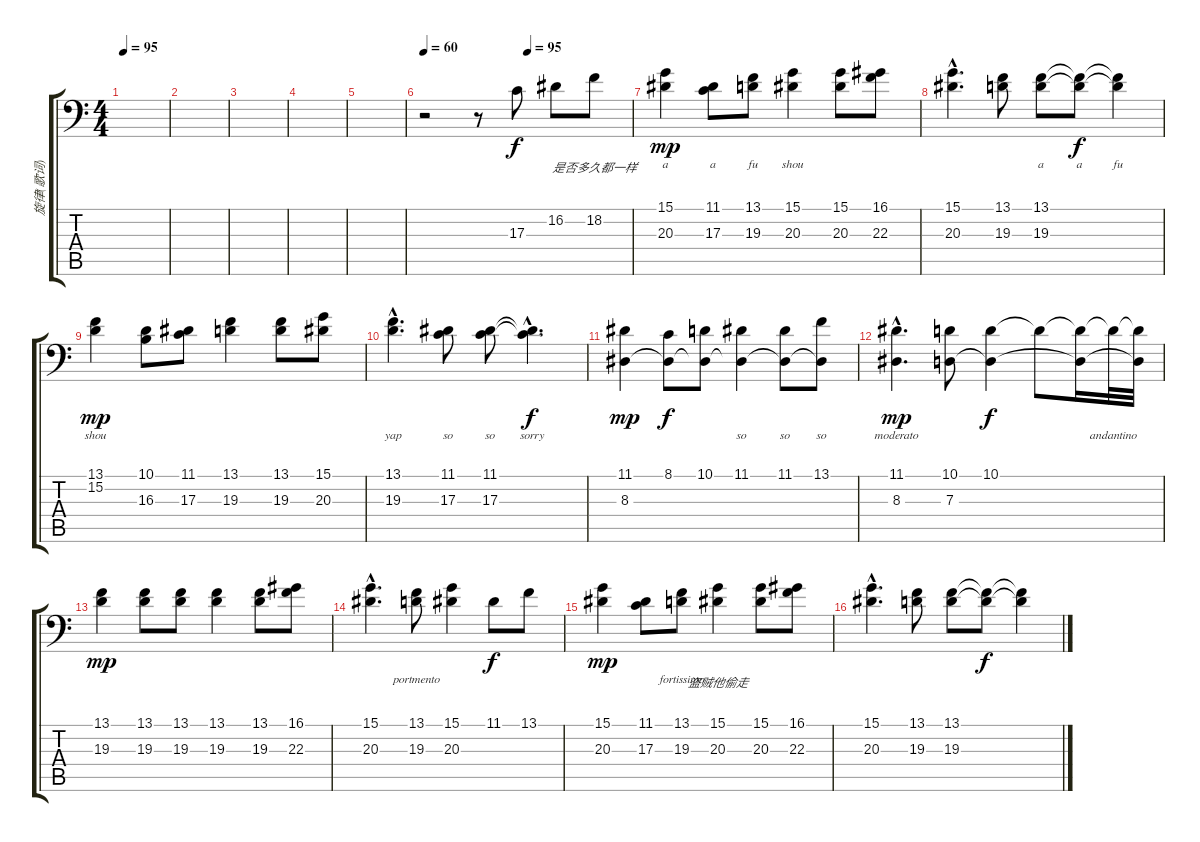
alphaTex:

\track ("旋律(歌词)" "旋律(歌词)") {instrument sopranosax}
\staff {score tabs}
\tuning (E3 B2 G2 D2 A1 E1) {hide}
\ts (4 4)
\tempo 95
\clef f4
\ks c
|
|
|
|
|
\tempo 60
\tempo (95 0.5)
r.2 r.8 17.3.8{lyrics (0 "") lyrics (1 "") lyrics (2 "") lyrics (3 "") lyrics (4 "")} 16.2.8{lyrics (0 "") lyrics (1 "") lyrics (2 "") lyrics (3 "") lyrics (4 "")} 18.2.8{lyrics (0 "是否多久都一样") lyrics (1 "") lyrics (2 "") lyrics (3 "") lyrics (4 "")} |
(15.1 20.3).4{lyrics (0 "a") lyrics (1 "") lyrics (2 "") lyrics (3 "") lyrics (4 "") dy mp} (11.1 17.3).8{lyrics (0 "a") lyrics (1 "") lyrics (2 "") lyrics (3 "") lyrics (4 "")} (13.1 19.3).8{lyrics (0 "fu") lyrics (1 "") lyrics (2 "") lyrics (3 "") lyrics (4 "")} (15.1 20.3).4{lyrics (0 "shou") lyrics (1 "") lyrics (2 "") lyrics (3 "") lyrics (4 "")} (15.1 20.3).8{lyrics (0 "") lyrics (1 "") lyrics (2 "") lyrics (3 "") lyrics (4 "")} (16.1 22.3).8{lyrics (0 "") lyrics (1 "") lyrics (2 "") lyrics (3 "") lyrics (4 "")} |
(15.1{hac} 20.3{hac}).4{d lyrics (0 "") lyrics (1 "") lyrics (2 "") lyrics (3 "") lyrics (4 "")} (13.1 19.3).8{lyrics (0 "") lyrics (1 "") lyrics (2 "") lyrics (3 "") lyrics (4 "")} (13.1 19.3).8{lyrics (0 "a") lyrics (1 "") lyrics (2 "") lyrics (3 "") lyrics (4 "")} (13.1{t} 19.3{t}).8{lyrics (0 "a") lyrics (1 "") lyrics (2 "") lyrics (3 "") lyrics (4 "") dy f} (13.1{t} 19.3{t}).4{lyrics (0 "fu") lyrics (1 "") lyrics (2 "") lyrics (3 "") lyrics (4 "")} |
(13.1 15.2).4{lyrics (0 "shou") lyrics (1 "") lyrics (2 "") lyrics (3 "") lyrics (4 "") dy mp} (10.1 16.3).8{lyrics (0 "") lyrics (1 "") lyrics (2 "") lyrics (3 "") lyrics (4 "")} (11.1 17.3).8{lyrics (0 "") lyrics (1 "") lyrics (2 "") lyrics (3 "") lyrics (4 "")} (13.1 19.3).4{lyrics (0 "") lyrics (1 "") lyrics (2 "") lyrics (3 "") lyrics (4 "")} (13.1 19.3).8{lyrics (0 "") lyrics (1 "") lyrics (2 "") lyrics (3 "") lyrics (4 "")} (15.1 20.3).8{lyrics (0 "") lyrics (1 "") lyrics (2 "") lyrics (3 "") lyrics (4 "")} |
(13.1{hac} 19.3{hac}).4{d lyrics (0 "yap") lyrics (1 "") lyrics (2 "") lyrics (3 "") lyrics (4 "")} (11.1 17.3).8{lyrics (0 "so") lyrics (1 "") lyrics (2 "") lyrics (3 "") lyrics (4 "")} (11.1 17.3).8{lyrics (0 "so") lyrics (1 "") lyrics (2 "") lyrics (3 "") lyrics (4 "")} (11.1{hac t} 17.3{hac t}).4{d lyrics (0 "sorry") lyrics (1 "") lyrics (2 "") lyrics (3 "") lyrics (4 "") dy f} |
(11.1 8.3).4{lyrics (0 "") lyrics (1 "") lyrics (2 "") lyrics (3 "") lyrics (4 "") dy mp} (8.1 8.3{t}).8{lyrics (0 "") lyrics (1 "") lyrics (2 "") lyrics (3 "") lyrics (4 "") dy f} (10.1 8.3{t}).8{lyrics (0 "") lyrics (1 "") lyrics (2 "") lyrics (3 "") lyrics (4 "")} (11.1 8.3{t}).4{lyrics (0 "so") lyrics (1 "") lyrics (2 "") lyrics (3 "") lyrics (4 "")} (11.1 8.3{t}).8{lyrics (0 "so") lyrics (1 "") lyrics (2 "") lyrics (3 "") lyrics (4 "")} (13.1 8.3{t}).8{lyrics (0 "so") lyrics (1 "") lyrics (2 "") lyrics (3 "") lyrics (4 "")} |
(11.1{hac} 8.3{hac}).4{d lyrics (0 "moderato") lyrics (1 "") lyrics (2 "") lyrics (3 "") lyrics (4 "") dy mp} (10.1 7.3).8{lyrics (0 "") lyrics (1 "") lyrics (2 "") lyrics (3 "") lyrics (4 "")} (10.1 7.3{t}).4{lyrics (0 "") lyrics (1 "") lyrics (2 "") lyrics (3 "") lyrics (4 "") dy f} 10.1{t}.8{lyrics (0 "") lyrics (1 "") lyrics (2 "") lyrics (3 "") lyrics (4 "")} (10.1{t} 7.3{t}).16{lyrics (0 "") lyrics (1 "") lyrics (2 "") lyrics (3 "") lyrics (4 "")} 10.1{t}.32{lyrics (0 "andantino") lyrics (1 "") lyrics (2 "") lyrics (3 "") lyrics (4 "")} (10.1{t} 7.3{t}).32{lyrics (0 "") lyrics (1 "") lyrics (2 "") lyrics (3 "") lyrics (4 "")} |
(13.1 19.3).4{lyrics (0 "") lyrics (1 "") lyrics (2 "") lyrics (3 "") lyrics (4 "") dy mp} (13.1 19.3).8{lyrics (0 "") lyrics (1 "") lyrics (2 "") lyrics (3 "") lyrics (4 "")} (13.1 19.3).8{lyrics (0 "") lyrics (1 "") lyrics (2 "") lyrics (3 "") lyrics (4 "")} (13.1 19.3).4{lyrics (0 "") lyrics (1 "") lyrics (2 "") lyrics (3 "") lyrics (4 "")} (13.1 19.3).8{lyrics (0 "") lyrics (1 "") lyrics (2 "") lyrics (3 "") lyrics (4 "")} (16.1 22.3).8{lyrics (0 "") lyrics (1 "") lyrics (2 "") lyrics (3 "") lyrics (4 "")} |
(15.1{hac} 20.3{hac}).4{d lyrics (0 "") lyrics (1 "") lyrics (2 "") lyrics (3 "") lyrics (4 "")} (13.1 19.3).8{lyrics (0 "portmento") lyrics (1 "") lyrics (2 "") lyrics (3 "") lyrics (4 "")} (15.1 20.3).4{lyrics (0 "") lyrics (1 "") lyrics (2 "") lyrics (3 "") lyrics (4 "")} 11.1.8{lyrics (0 "") lyrics (1 "") lyrics (2 "") lyrics (3 "") lyrics (4 "") dy f} 13.1.8{lyrics (0 "") lyrics (1 "") lyrics (2 "") lyrics (3 "") lyrics (4 "")} |
(15.1 20.3).4{lyrics (0 "") lyrics (1 "") lyrics (2 "") lyrics (3 "") lyrics (4 "") dy mp} (11.1 17.3).8{lyrics (0 "") lyrics (1 "") lyrics (2 "") lyrics (3 "") lyrics (4 "")} (13.1 19.3).8{lyrics (0 "fortissimo") lyrics (1 "") lyrics (2 "") lyrics (3 "") lyrics (4 "")} (15.1 20.3).4{lyrics (0 "盗贼他偷走") lyrics (1 "") lyrics (2 "") lyrics (3 "") lyrics (4 "")} (15.1 20.3).8{lyrics (0 "") lyrics (1 "") lyrics (2 "") lyrics (3 "") lyrics (4 "")} (16.1 22.3).8{lyrics (0 "") lyrics (1 "") lyrics (2 "") lyrics (3 "") lyrics (4 "")} |
(15.1{hac} 20.3{hac}).4{d lyrics (0 "") lyrics (1 "") lyrics (2 "") lyrics (3 "") lyrics (4 "")} (13.1 19.3).8{lyrics (0 "") lyrics (1 "") lyrics (2 "") lyrics (3 "") lyrics (4 "")} (13.1 19.3).8{lyrics (0 "") lyrics (1 "") lyrics (2 "") lyrics (3 "") lyrics (4 "")} (13.1{t} 19.3{t}).8{lyrics (0 "") lyrics (1 "") lyrics (2 "") lyrics (3 "") lyrics (4 "") dy f} (13.1{t} 19.3{t}).4{lyrics (0 "") lyrics (1 "") lyrics (2 "") lyrics (3 "") lyrics (4 "")}
